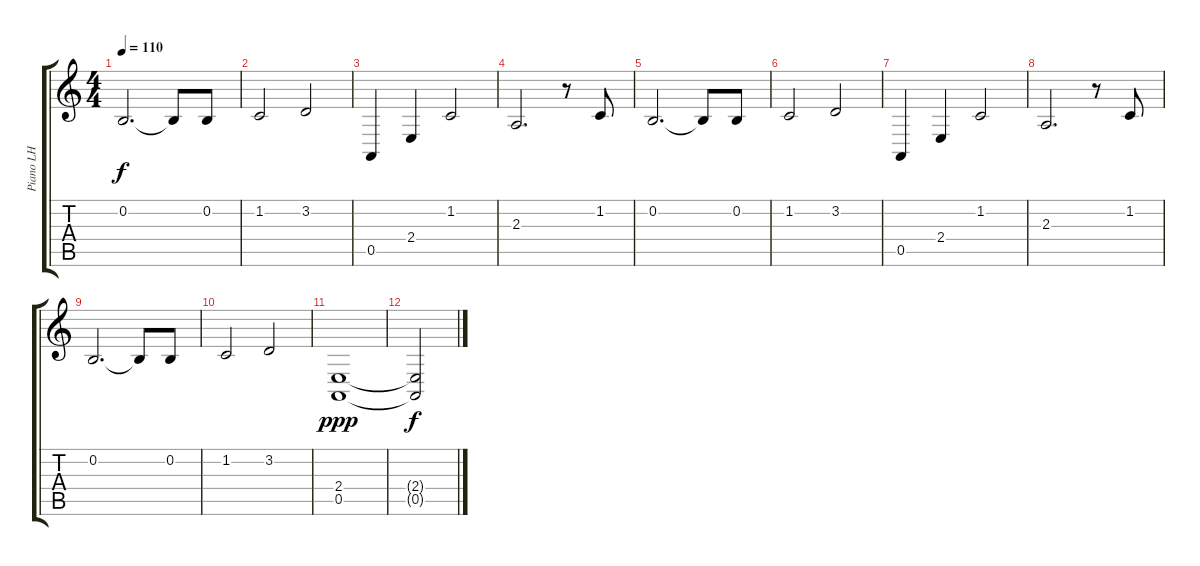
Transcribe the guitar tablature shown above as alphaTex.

\track ("Piano LH" "Piano LH") {instrument acousticgrandpiano}
\staff {score tabs}
\tuning (E4 B3 G3 D3 A2 E2) {hide}
\ts (4 4)
\tempo 110
\clef g2
\ks c
0.2.2{d dy f} 0.2{t}.8 0.2.8 |
1.2.2 3.2.2 |
0.5.4 2.4.4 1.2.2 |
2.3.2{d} r.8 1.2.8 |
0.2.2{d} 0.2{t}.8 0.2.8 |
1.2.2 3.2.2 |
0.5.4 2.4.4 1.2.2 |
2.3.2{d} r.8 1.2.8 |
0.2.2{d} 0.2{t}.8 0.2.8 |
1.2.2 3.2.2 |
(2.4 0.5).1{dy ppp} |
(2.4{t} 0.5{t}).2{dy f}
